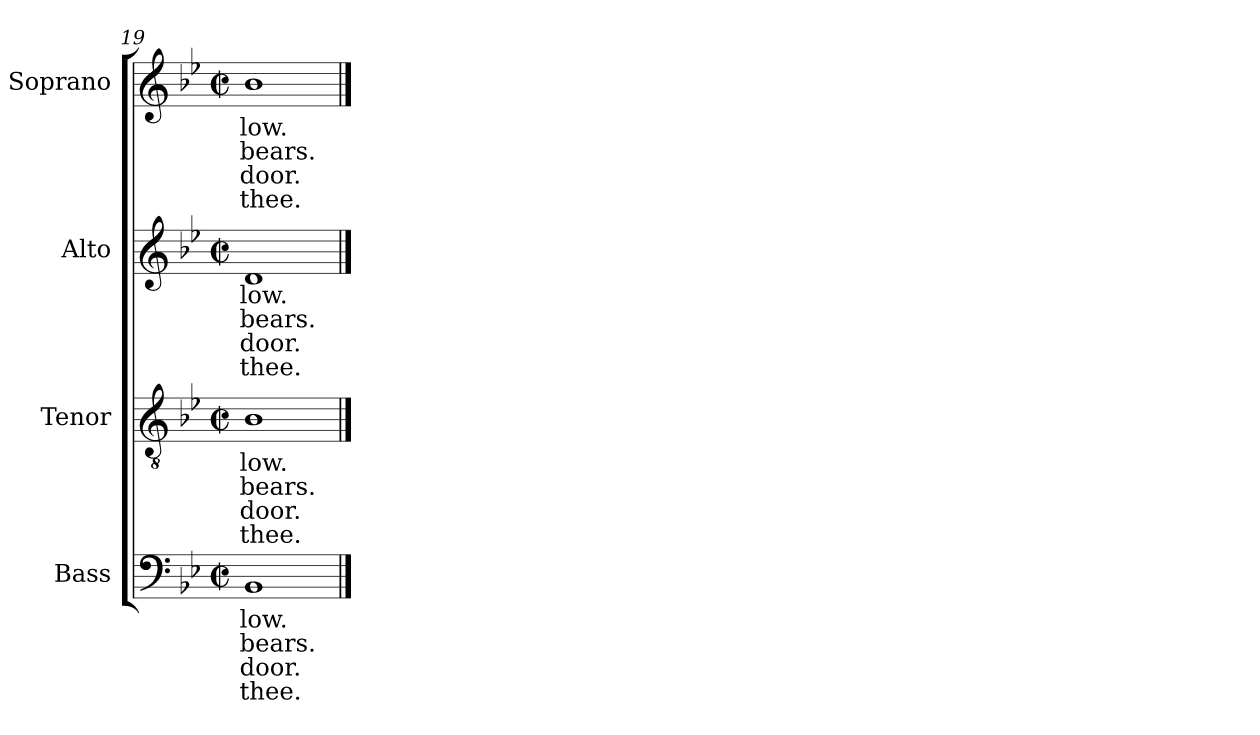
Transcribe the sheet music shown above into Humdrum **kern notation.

**kern	**text	**text	**text	**text	**kern	**text	**text	**text	**text	**kern	**text	**text	**text	**text	**kern	**text	**text	**text	**text
*part4	*part4	*part4	*part4	*part4	*part3	*part3	*part3	*part3	*part3	*part2	*part2	*part2	*part2	*part2	*part1	*part1	*part1	*part1	*part1
*staff4	*staff4	*staff4	*staff4	*staff4	*staff3	*staff3	*staff3	*staff3	*staff3	*staff2	*staff2	*staff2	*staff2	*staff2	*staff1	*staff1	*staff1	*staff1	*staff1
*I"Bass	*	*	*	*	*I"Tenor	*	*	*	*	*I"Alto	*	*	*	*	*I"Soprano	*	*	*	*
*I'B.	*	*	*	*	*I'T.	*	*	*	*	*I'A.	*	*	*	*	*I'S.	*	*	*	*
*clefF4	*	*	*	*	*clefGv2	*	*	*	*	*clefG2	*	*	*	*	*clefG2	*	*	*	*
*	*	*	*	*	*ITrd7c12	*	*	*	*	*	*	*	*	*	*	*	*	*	*
*k[b-e-]	*	*	*	*	*k[b-e-]	*	*	*	*	*k[b-e-]	*	*	*	*	*k[b-e-]	*	*	*	*
*B-:	*	*	*	*	*B-:	*	*	*	*	*B-:	*	*	*	*	*B-:	*	*	*	*
*M2/2	*	*	*	*	*M2/2	*	*	*	*	*M2/2	*	*	*	*	*M2/2	*	*	*	*
*met(c|)	*	*	*	*	*met(c|)	*	*	*	*	*met(c|)	*	*	*	*	*met(c|)	*	*	*	*
=19	=19	=19	=19	=19	=19	=19	=19	=19	=19	=19	=19	=19	=19	=19	=19	=19	=19	=19	=19
!	!LO:LY:b:color=#000000	!LO:LY:b:color=#000000	!LO:LY:b:color=#000000	!LO:LY:b:color=#000000	!	!	!	!	!	!	!	!	!	!	!	!	!	!	!
!	!	!	!	!	!	!LO:LY:b:color=#000000	!LO:LY:b:color=#000000	!LO:LY:b:color=#000000	!LO:LY:b:color=#000000	!	!	!	!	!	!	!	!	!	!
!	!	!	!	!	!	!	!	!	!	!	!LO:LY:b:color=#000000	!LO:LY:b:color=#000000	!LO:LY:b:color=#000000	!LO:LY:b:color=#000000	!	!	!	!	!
!	!	!	!	!	!	!	!	!	!	!	!	!	!	!	!	!LO:LY:b:color=#000000	!LO:LY:b:color=#000000	!LO:LY:b:color=#000000	!LO:LY:b:color=#000000
1BB-i	-low.	bears.	door.	thee.	1BB-i	-low.	bears.	door.	thee.	1di	-low.	bears.	door.	thee.	1b-i	-low.	bears.	door.	thee.
==	==	==	==	==	==	==	==	==	==	==	==	==	==	==	==	==	==	==	==
*-	*-	*-	*-	*-	*-	*-	*-	*-	*-	*-	*-	*-	*-	*-	*-	*-	*-	*-	*-
